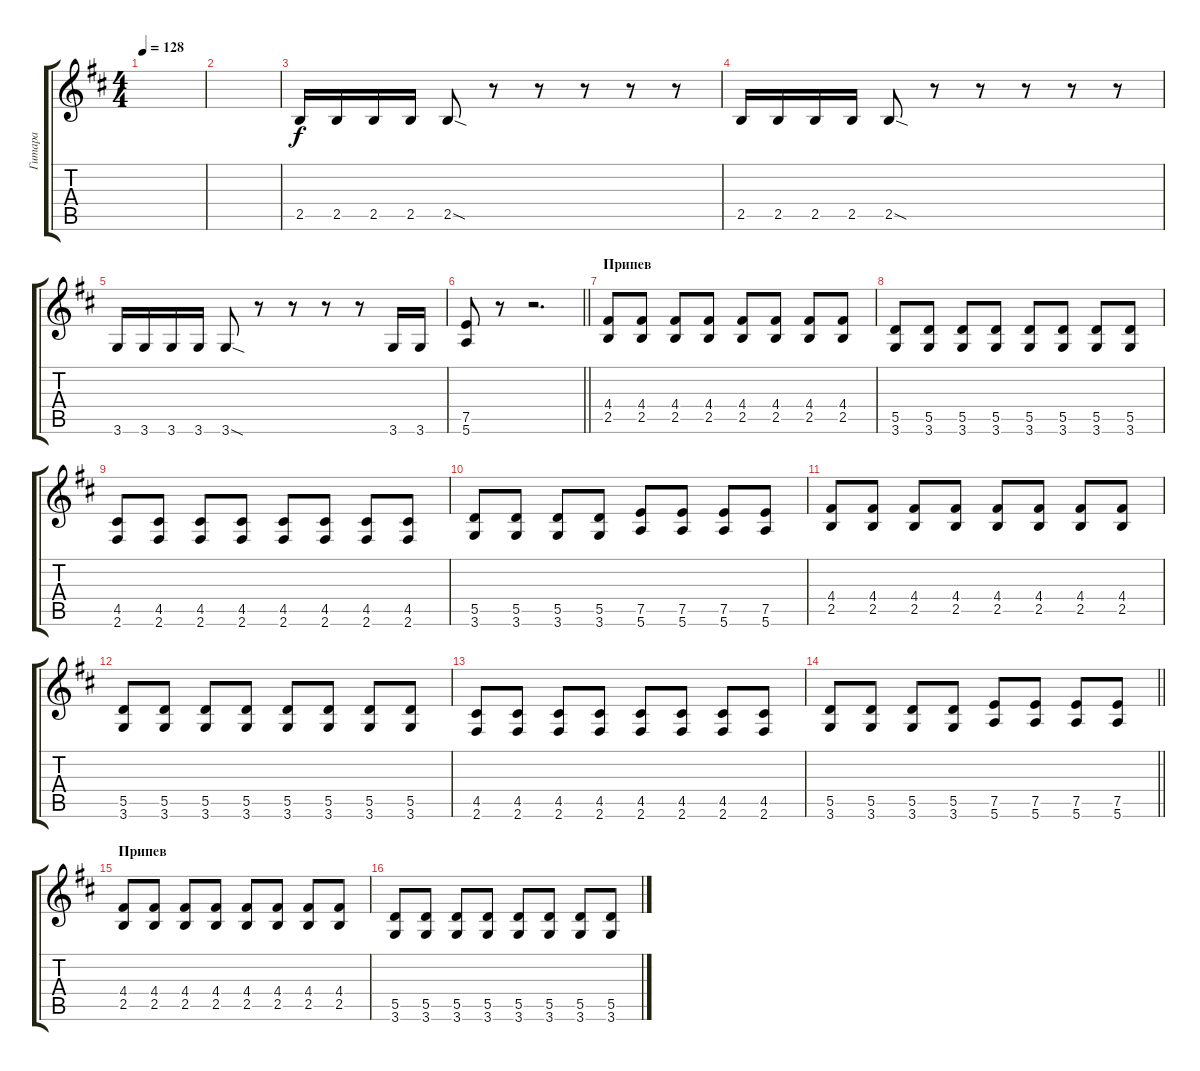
\track ("Гитара" "Гитара") {instrument distortionguitar}
\staff {score tabs}
\tuning (E4 B3 G3 D3 A2 E2) {hide}
\ts (4 4)
\tempo 128
\clef g2
\ks bminor
|
|
2.5.16 2.5.16 2.5.16 2.5.16 2.5{sod}.8 r.8 r.8 r.8 r.8 r.8 |
2.5.16 2.5.16 2.5.16 2.5.16 2.5{sod}.8 r.8 r.8 r.8 r.8 r.8 |
3.6.16 3.6.16 3.6.16 3.6.16 3.6{sod}.8 r.8 r.8 r.8 r.8 3.6.16 3.6.16 |
\barLineRight lightlight
(7.5 5.6).8 r.8 r.2{d} |
\section ("" "Припев")
(4.4 2.5).8{volume 10} (4.4 2.5).8 (4.4 2.5).8 (4.4 2.5).8 (4.4 2.5).8 (4.4 2.5).8 (4.4 2.5).8 (4.4 2.5).8 |
(5.5 3.6).8 (5.5 3.6).8 (5.5 3.6).8 (5.5 3.6).8 (5.5 3.6).8 (5.5 3.6).8 (5.5 3.6).8 (5.5 3.6).8 |
(4.5 2.6).8 (4.5 2.6).8 (4.5 2.6).8 (4.5 2.6).8 (4.5 2.6).8 (4.5 2.6).8 (4.5 2.6).8 (4.5 2.6).8 |
(5.5 3.6).8 (5.5 3.6).8 (5.5 3.6).8 (5.5 3.6).8 (7.5 5.6).8 (7.5 5.6).8 (7.5 5.6).8 (7.5 5.6).8 |
(4.4 2.5).8 (4.4 2.5).8 (4.4 2.5).8 (4.4 2.5).8 (4.4 2.5).8 (4.4 2.5).8 (4.4 2.5).8 (4.4 2.5).8 |
(5.5 3.6).8 (5.5 3.6).8 (5.5 3.6).8 (5.5 3.6).8 (5.5 3.6).8 (5.5 3.6).8 (5.5 3.6).8 (5.5 3.6).8 |
(4.5 2.6).8 (4.5 2.6).8 (4.5 2.6).8 (4.5 2.6).8 (4.5 2.6).8 (4.5 2.6).8 (4.5 2.6).8 (4.5 2.6).8 |
\barLineRight lightlight
(5.5 3.6).8 (5.5 3.6).8 (5.5 3.6).8 (5.5 3.6).8 (7.5 5.6).8 (7.5 5.6).8 (7.5 5.6).8 (7.5 5.6).8 |
\section ("" "Припев")
(4.4 2.5).8 (4.4 2.5).8 (4.4 2.5).8 (4.4 2.5).8 (4.4 2.5).8 (4.4 2.5).8 (4.4 2.5).8 (4.4 2.5).8 |
(5.5 3.6).8 (5.5 3.6).8 (5.5 3.6).8 (5.5 3.6).8 (5.5 3.6).8 (5.5 3.6).8 (5.5 3.6).8 (5.5 3.6).8
